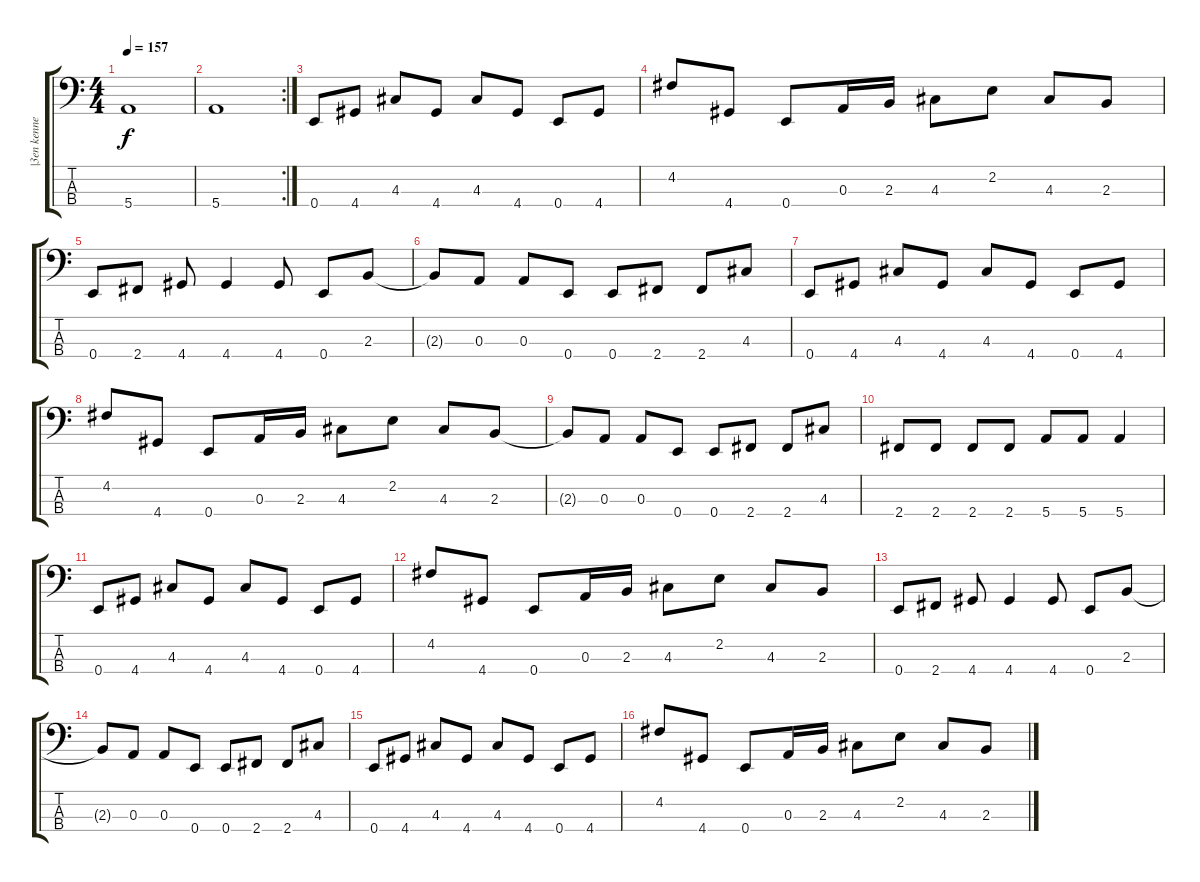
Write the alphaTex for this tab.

\track ("|3en kenney" "|3en kenne") {instrument electricbassfinger}
\staff {score tabs}
\tuning (G2 D2 A1 E1) {hide}
\ts (4 4)
\tempo 157
\clef f4
\ks c
5.4.1{dy f} |
\rc 2
5.4.1 |
0.4.8 4.4.8 4.3.8 4.4.8 4.3.8 4.4.8 0.4.8 4.4.8 |
4.2.8 4.4.8 0.4.8 0.3.16 2.3.16 4.3.8 2.2.8 4.3.8 2.3.8 |
0.4.8 2.4.8 4.4.8 4.4.4 4.4.8 0.4.8 2.3.8 |
2.3{t}.8 0.3.8 0.3.8 0.4.8 0.4.8 2.4.8 2.4.8 4.3.8 |
0.4.8 4.4.8 4.3.8 4.4.8 4.3.8 4.4.8 0.4.8 4.4.8 |
4.2.8 4.4.8 0.4.8 0.3.16 2.3.16 4.3.8 2.2.8 4.3.8 2.3.8 |
2.3{t}.8 0.3.8 0.3.8 0.4.8 0.4.8 2.4.8 2.4.8 4.3.8 |
2.4.8 2.4.8 2.4.8 2.4.8 5.4.8 5.4.8 5.4.4 |
0.4.8 4.4.8 4.3.8 4.4.8 4.3.8 4.4.8 0.4.8 4.4.8 |
4.2.8 4.4.8 0.4.8 0.3.16 2.3.16 4.3.8 2.2.8 4.3.8 2.3.8 |
0.4.8 2.4.8 4.4.8 4.4.4 4.4.8 0.4.8 2.3.8 |
2.3{t}.8 0.3.8 0.3.8 0.4.8 0.4.8 2.4.8 2.4.8 4.3.8 |
0.4.8 4.4.8 4.3.8 4.4.8 4.3.8 4.4.8 0.4.8 4.4.8 |
4.2.8 4.4.8 0.4.8 0.3.16 2.3.16 4.3.8 2.2.8 4.3.8 2.3.8
